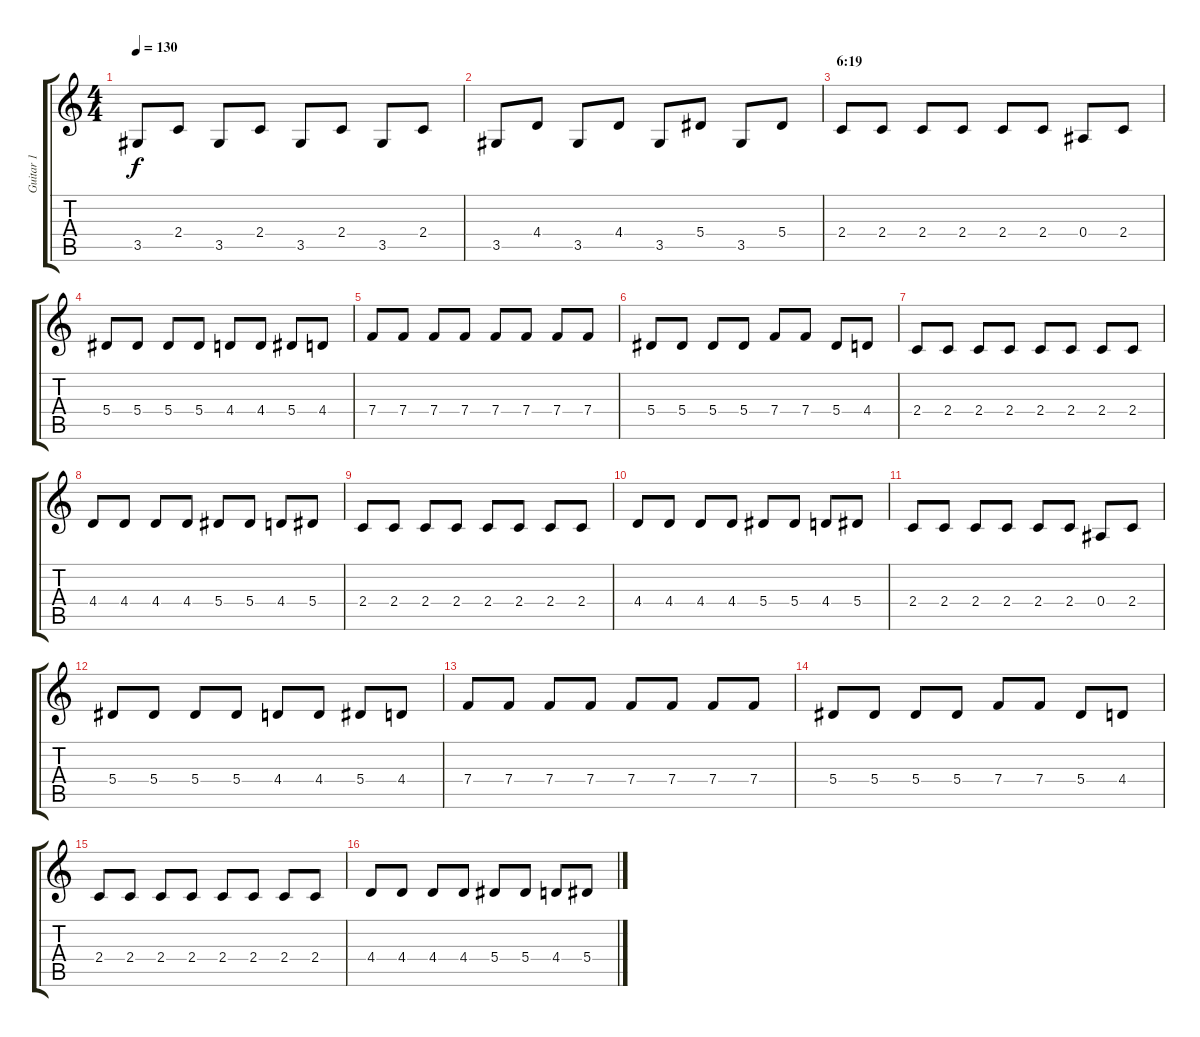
\track ("Guitar 1" "Guitar 1") {instrument distortionguitar}
\staff {score tabs}
\tuning (C4 G3 Eb3 Bb2 F2 C2) {hide}
\ts (4 4)
\tempo 130
\clef g2
\ks c
3.5.8{dy f} 2.4.8 3.5.8 2.4.8 3.5.8 2.4.8 3.5.8 2.4.8 |
3.5.8 4.4.8 3.5.8 4.4.8 3.5.8 5.4.8 3.5.8 5.4.8 |
\section ("" "6:19")
2.4.8{instrument overdrivenguitar} 2.4.8 2.4.8 2.4.8 2.4.8 2.4.8 0.4.8 2.4.8 |
5.4.8 5.4.8 5.4.8 5.4.8 4.4.8 4.4.8 5.4.8 4.4.8 |
7.4.8 7.4.8 7.4.8 7.4.8 7.4.8 7.4.8 7.4.8 7.4.8 |
5.4.8 5.4.8 5.4.8 5.4.8 7.4.8 7.4.8 5.4.8 4.4.8 |
2.4.8 2.4.8 2.4.8 2.4.8 2.4.8 2.4.8 2.4.8 2.4.8 |
4.4.8 4.4.8 4.4.8 4.4.8 5.4.8 5.4.8 4.4.8 5.4.8 |
2.4.8 2.4.8 2.4.8 2.4.8 2.4.8 2.4.8 2.4.8 2.4.8 |
4.4.8 4.4.8 4.4.8 4.4.8 5.4.8 5.4.8 4.4.8 5.4.8 |
2.4.8 2.4.8 2.4.8 2.4.8 2.4.8 2.4.8 0.4.8 2.4.8 |
5.4.8 5.4.8 5.4.8 5.4.8 4.4.8 4.4.8 5.4.8 4.4.8 |
7.4.8 7.4.8 7.4.8 7.4.8 7.4.8 7.4.8 7.4.8 7.4.8 |
5.4.8 5.4.8 5.4.8 5.4.8 7.4.8 7.4.8 5.4.8 4.4.8 |
2.4.8 2.4.8 2.4.8 2.4.8 2.4.8 2.4.8 2.4.8 2.4.8 |
4.4.8 4.4.8 4.4.8 4.4.8 5.4.8 5.4.8 4.4.8 5.4.8
